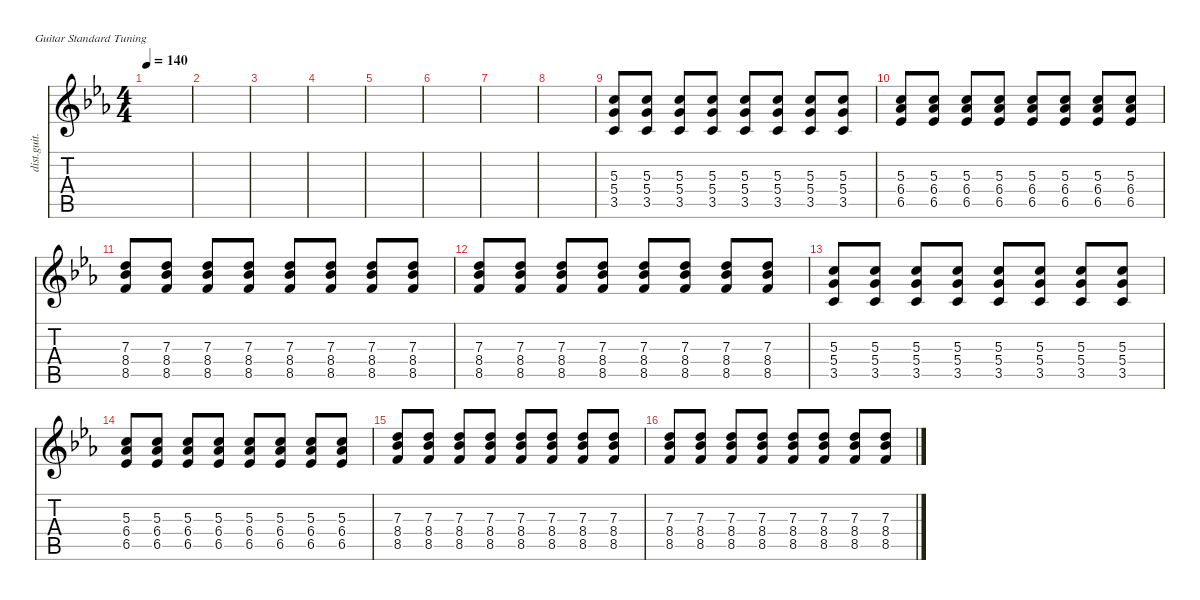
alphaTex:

\defaultSystemsLayout 4
\hideDynamics
\bracketExtendMode nobrackets
\otherSystemsTrackNameOrientation horizontal
\track ("Distortion Guitar" "dist.guit.") {instrument distortionguitar}
\staff {score tabs}
\tuning (E4 B3 G3 D3 A2 E2)
\ts (4 4)
\tempo 140
\clef g2
\ks cminor
|
|
|
|
|
|
|
|
(3.5{acc forcenatural} 5.4{acc forcenatural} 5.3{acc forcenatural}).8{beam Up} (3.5{acc forcenatural} 5.4{acc forcenatural} 5.3{acc forcenatural}).8{beam Up} (3.5{acc forcenatural} 5.4{acc forcenatural} 5.3{acc forcenatural}).8{beam Up} (3.5{acc forcenatural} 5.4{acc forcenatural} 5.3{acc forcenatural}).8{beam Up} (3.5{acc forcenatural} 5.4{acc forcenatural} 5.3{acc forcenatural}).8{beam Up} (3.5{acc forcenatural} 5.4{acc forcenatural} 5.3{acc forcenatural}).8{beam Up} (3.5{acc forcenatural} 5.4{acc forcenatural} 5.3{acc forcenatural}).8{beam Up} (3.5{acc forcenatural} 5.4{acc forcenatural} 5.3{acc forcenatural}).8{beam Up} |
(6.5{acc b} 6.4{acc b} 5.3{acc forcenatural}).8{beam Up} (6.4{acc b} 6.5{acc b} 5.3{acc forcenatural}).8{beam Up} (6.4{acc b} 6.5{acc b} 5.3{acc forcenatural}).8{beam Up} (6.4{acc b} 6.5{acc b} 5.3{acc forcenatural}).8{beam Up} (6.4{acc b} 6.5{acc b} 5.3{acc forcenatural}).8{beam Up} (6.4{acc b} 6.5{acc b} 5.3{acc forcenatural}).8{beam Up} (6.4{acc b} 6.5{acc b} 5.3{acc forcenatural}).8{beam Up} (6.4{acc b} 6.5{acc b} 5.3{acc forcenatural}).8{beam Up} |
(8.5{acc forcenatural} 8.4{acc b} 7.3{acc forcenatural}).8{beam Up} (8.5{acc forcenatural} 8.4{acc b} 7.3{acc forcenatural}).8{beam Up} (8.5{acc forcenatural} 8.4{acc b} 7.3{acc forcenatural}).8{beam Up} (8.5{acc forcenatural} 8.4{acc b} 7.3{acc forcenatural}).8{beam Up} (8.5{acc forcenatural} 8.4{acc b} 7.3{acc forcenatural}).8{beam Up} (8.5{acc forcenatural} 8.4{acc b} 7.3{acc forcenatural}).8{beam Up} (8.5{acc forcenatural} 8.4{acc b} 7.3{acc forcenatural}).8{beam Up} (8.5{acc forcenatural} 8.4{acc b} 7.3{acc forcenatural}).8{beam Up} |
(8.5{acc forcenatural} 8.4{acc b} 7.3{acc forcenatural}).8{beam Up} (8.5{acc forcenatural} 8.4{acc b} 7.3{acc forcenatural}).8{beam Up} (8.5{acc forcenatural} 8.4{acc b} 7.3{acc forcenatural}).8{beam Up} (8.5{acc forcenatural} 8.4{acc b} 7.3{acc forcenatural}).8{beam Up} (8.5{acc forcenatural} 8.4{acc b} 7.3{acc forcenatural}).8{beam Up} (8.5{acc forcenatural} 8.4{acc b} 7.3{acc forcenatural}).8{beam Up} (8.5{acc forcenatural} 8.4{acc b} 7.3{acc forcenatural}).8{beam Up} (8.5{acc forcenatural} 8.4{acc b} 7.3{acc forcenatural}).8{beam Up} |
(3.5{acc forcenatural} 5.4{acc forcenatural} 5.3{acc forcenatural}).8{beam Up} (3.5{acc forcenatural} 5.4{acc forcenatural} 5.3{acc forcenatural}).8{beam Up} (3.5{acc forcenatural} 5.4{acc forcenatural} 5.3{acc forcenatural}).8{beam Up} (3.5{acc forcenatural} 5.4{acc forcenatural} 5.3{acc forcenatural}).8{beam Up} (3.5{acc forcenatural} 5.4{acc forcenatural} 5.3{acc forcenatural}).8{beam Up} (3.5{acc forcenatural} 5.4{acc forcenatural} 5.3{acc forcenatural}).8{beam Up} (3.5{acc forcenatural} 5.4{acc forcenatural} 5.3{acc forcenatural}).8{beam Up} (3.5{acc forcenatural} 5.4{acc forcenatural} 5.3{acc forcenatural}).8{beam Up} |
(6.5{acc b} 6.4{acc b} 5.3{acc forcenatural}).8{beam Up} (6.4{acc b} 6.5{acc b} 5.3{acc forcenatural}).8{beam Up} (6.4{acc b} 6.5{acc b} 5.3{acc forcenatural}).8{beam Up} (6.4{acc b} 6.5{acc b} 5.3{acc forcenatural}).8{beam Up} (6.4{acc b} 6.5{acc b} 5.3{acc forcenatural}).8{beam Up} (6.4{acc b} 6.5{acc b} 5.3{acc forcenatural}).8{beam Up} (6.4{acc b} 6.5{acc b} 5.3{acc forcenatural}).8{beam Up} (6.4{acc b} 6.5{acc b} 5.3{acc forcenatural}).8{beam Up} |
(8.5{acc forcenatural} 8.4{acc b} 7.3{acc forcenatural}).8{beam Up} (8.5{acc forcenatural} 8.4{acc b} 7.3{acc forcenatural}).8{beam Up} (8.5{acc forcenatural} 8.4{acc b} 7.3{acc forcenatural}).8{beam Up} (8.5{acc forcenatural} 8.4{acc b} 7.3{acc forcenatural}).8{beam Up} (8.5{acc forcenatural} 8.4{acc b} 7.3{acc forcenatural}).8{beam Up} (8.5{acc forcenatural} 8.4{acc b} 7.3{acc forcenatural}).8{beam Up} (8.5{acc forcenatural} 8.4{acc b} 7.3{acc forcenatural}).8{beam Up} (8.5{acc forcenatural} 8.4{acc b} 7.3{acc forcenatural}).8{beam Up} |
(8.5{acc forcenatural} 8.4{acc b} 7.3{acc forcenatural}).8{beam Up} (8.5{acc forcenatural} 8.4{acc b} 7.3{acc forcenatural}).8{beam Up} (8.5{acc forcenatural} 8.4{acc b} 7.3{acc forcenatural}).8{beam Up} (8.5{acc forcenatural} 8.4{acc b} 7.3{acc forcenatural}).8{beam Up} (8.5{acc forcenatural} 8.4{acc b} 7.3{acc forcenatural}).8{beam Up} (8.5{acc forcenatural} 8.4{acc b} 7.3{acc forcenatural}).8{beam Up} (8.5{acc forcenatural} 8.4{acc b} 7.3{acc forcenatural}).8{beam Up} (8.5{acc forcenatural} 8.4{acc b} 7.3{acc forcenatural}).8{beam Up}
